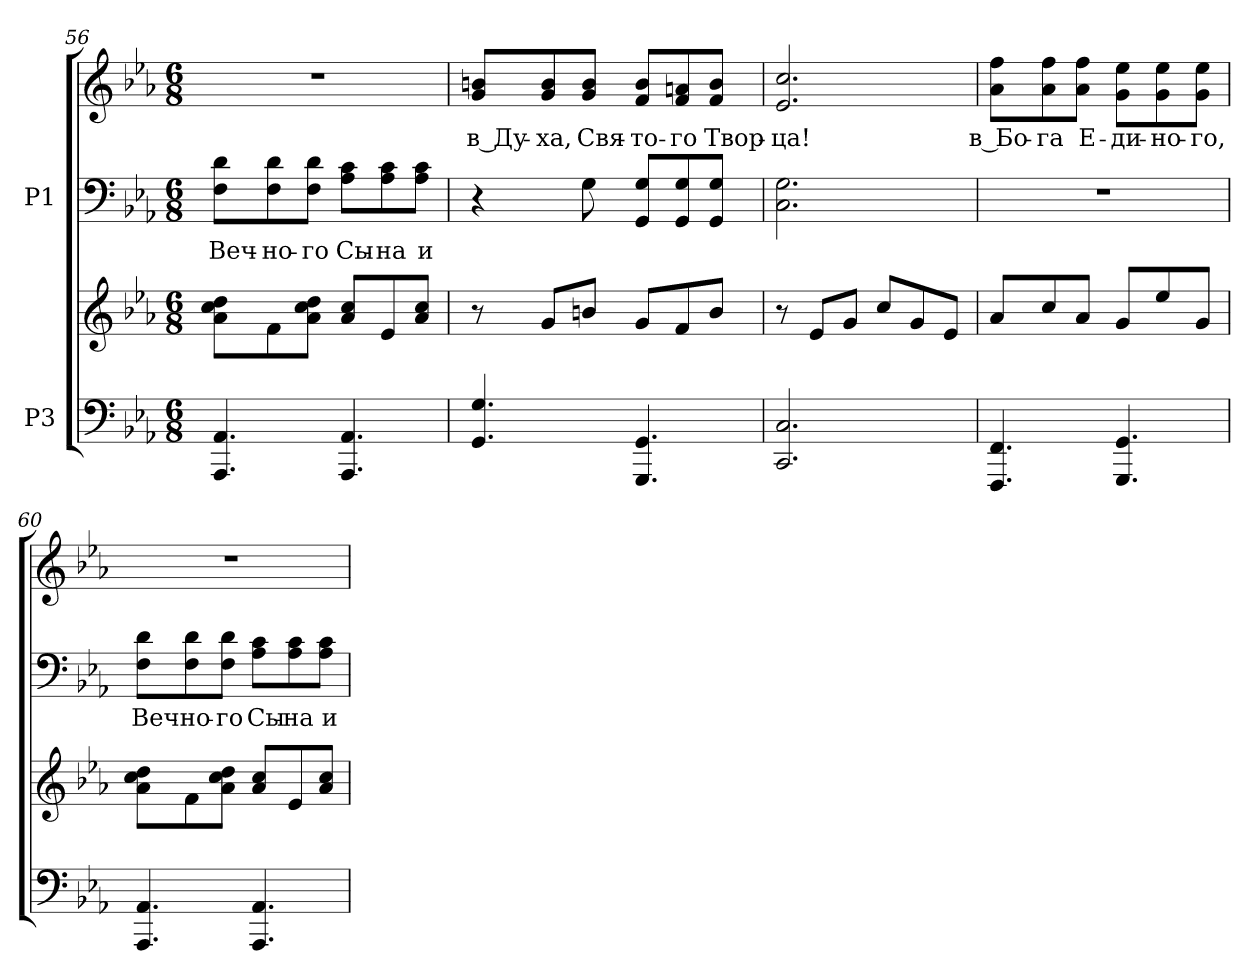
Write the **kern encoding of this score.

**kern	**kern	**kern	**text	**kern	**text
*part2	*part2	*part1	*part1	*part1	*part1
*staff4	*staff3	*staff2	*staff2	*staff1	*staff1
*I"P3	*	*I"P1	*	*	*
*clefF4	*clefG2	*clefF4	*	*clefG2	*
*k[b-e-a-]	*k[b-e-a-]	*k[b-e-a-]	*	*k[b-e-a-]	*
*c:	*c:	*c:	*	*c:	*
*M6/8	*M6/8	*M6/8	*	*M6/8	*
=56	=56	=56	=56	=56	=56
!	!	!	!LO:LY:a:color=#000000	!	!
4.AAA-i/ 4.AA-i	8a-i\ 8cci 8ddiL	8Fi\ 8diL	Веч-	2.r	.
!	!	!	!LO:LY:a:color=#000000	!	!
.	8fi\	8Fi\ 8di	-но-	.	.
!	!	!	!LO:LY:a:color=#000000	!	!
.	8a-i\ 8cci 8ddiJ	8Fi\ 8diJ	-го	.	.
!	!	!	!LO:LY:a:color=#000000	!	!
4.AAA-i/ 4.AA-i	8a-i/ 8cciL	8A-i\ 8ciL	Сы-	.	.
!	!	!	!LO:LY:a:color=#000000	!	!
.	8e-i/	8A-i\ 8ci	-на	.	.
!	!	!	!LO:LY:a:color=#000000	!	!
.	8a-i/ 8cciJ	8A-i\ 8ciJ	и	.	.
=57	=57	=57	=57	=57	=57
!	!	!	!	!	!LO:LY:b:color=#000000
4.GGi/ 4.Gi	8r	4r	.	8gi/ 8bniL	в Ду-
!	!	!	!	!	!LO:LY:b:color=#000000
.	8gi/L	.	.	8gi/ 8bi	-ха,
!	!	!	!	!	!LO:LY:b:color=#000000
.	8bni/J	8Gi\	.	8gi/ 8biJ	Свя-
!	!	!	!	!	!LO:LY:b:color=#000000
4.GGGi/ 4.GGi	8gi/L	8GGi/ 8GiL	.	8fi/ 8biL	-то-
!	!	!	!	!	!LO:LY:b:color=#000000
.	8fi/	8GGi/ 8Gi	.	8fi/ 8ani	-го
!	!	!	!	!	!LO:LY:b:color=#000000
.	8bi/J	8GGi/ 8GiJ	.	8fi/ 8biJ	Твор-
=58	=58	=58	=58	=58	=58
!	!	!	!	!	!LO:LY:b:color=#000000
2.CCi/ 2.Ci	8r	2.Ci\ 2.Gi	.	2.e-i/ 2.cci	-ца!
.	8e-i/L	.	.	.	.
.	8gi/J	.	.	.	.
.	8cci/L	.	.	.	.
.	8gi/	.	.	.	.
.	8e-i/J	.	.	.	.
!!LO:LB:g=z
=59	=59	=59	=59	=59	=59
!	!	!	!	!	!LO:LY:b:color=#000000
4.FFFi/ 4.FFi	8a-i/L	2.r	.	8a-i\ 8ffiL	в Бо-
!	!	!	!	!	!LO:LY:b:color=#000000
.	8cci/	.	.	8a-i\ 8ffi	-га
!	!	!	!	!	!LO:LY:b:color=#000000
.	8a-i/J	.	.	8a-i\ 8ffiJ	Е-
!	!	!	!	!	!LO:LY:b:color=#000000
4.GGGi/ 4.GGi	8gi/L	.	.	8gi\ 8ee-iL	-ди-
!	!	!	!	!	!LO:LY:b:color=#000000
.	8ee-i/	.	.	8gi\ 8ee-i	-но-
!	!	!	!	!	!LO:LY:b:color=#000000
.	8gi/J	.	.	8gi\ 8ee-iJ	-го,
=60	=60	=60	=60	=60	=60
!	!	!	!LO:LY:a:color=#000000	!	!
4.AAA-i/ 4.AA-i	8a-i\ 8cci 8ddiL	8Fi\ 8diL	Веч-	2.r	.
!	!	!	!LO:LY:a:color=#000000	!	!
.	8fi\	8Fi\ 8di	-но-	.	.
!	!	!	!LO:LY:a:color=#000000	!	!
.	8a-i\ 8cci 8ddiJ	8Fi\ 8diJ	-го	.	.
!	!	!	!LO:LY:a:color=#000000	!	!
4.AAA-i/ 4.AA-i	8a-i/ 8cciL	8A-i\ 8ciL	Сы-	.	.
!	!	!	!LO:LY:a:color=#000000	!	!
.	8e-i/	8A-i\ 8ci	-на	.	.
!	!	!	!LO:LY:a:color=#000000	!	!
.	8a-i/ 8cciJ	8A-i\ 8ciJ	и	.	.
=	=	=	=	=	=
*-	*-	*-	*-	*-	*-
